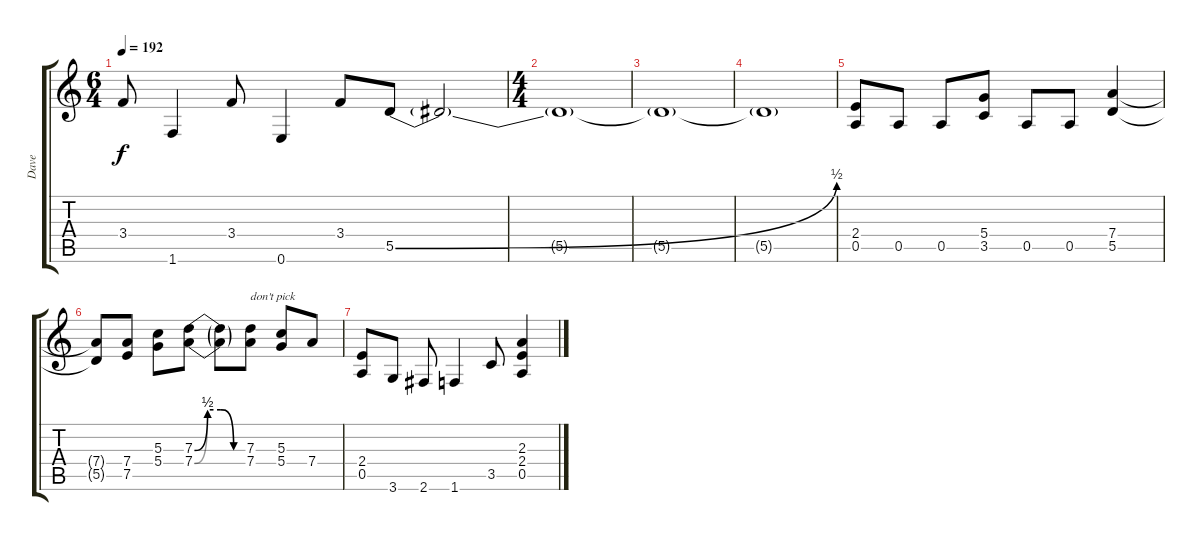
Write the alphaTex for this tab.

\track ("Dave" "Dave") {instrument distortionguitar}
\staff {score tabs}
\tuning (E4 B3 G3 D3 A2 E2) {hide}
\ts (6 4)
\tempo 192
\clef g2
\ks c
3.4.8{dy f} 1.6.4 3.4.8 0.6.4 3.4.8 5.5{be (bend 0 0 60 2)}.8 5.5{t}.2 |
\ts (4 4)
5.5{t}.1 |
5.5{t}.1 |
5.5{t}.1 |
(2.4 0.5).8 0.5.8 0.5.8 (5.4 3.5).8 0.5.8 0.5.8 (7.4 5.5).4 |
(7.4{t} 5.5{t}).8 (7.4 7.5).8 (5.3 5.4).8 (7.3{be (custom 0 0 15 2 30 2 45 0 60 0)} 7.4{be (custom 0 0 15 2 30 2 45 0 60 0)}).8 (7.3{t} 7.4{t}).8 (7.3 7.4).8{txt "don't pick"} (5.3 5.4).8 7.4.8 |
(2.4 0.5).8 3.6.8 2.6.8 1.6.4 3.5.8 (2.3 2.4 0.5).4
